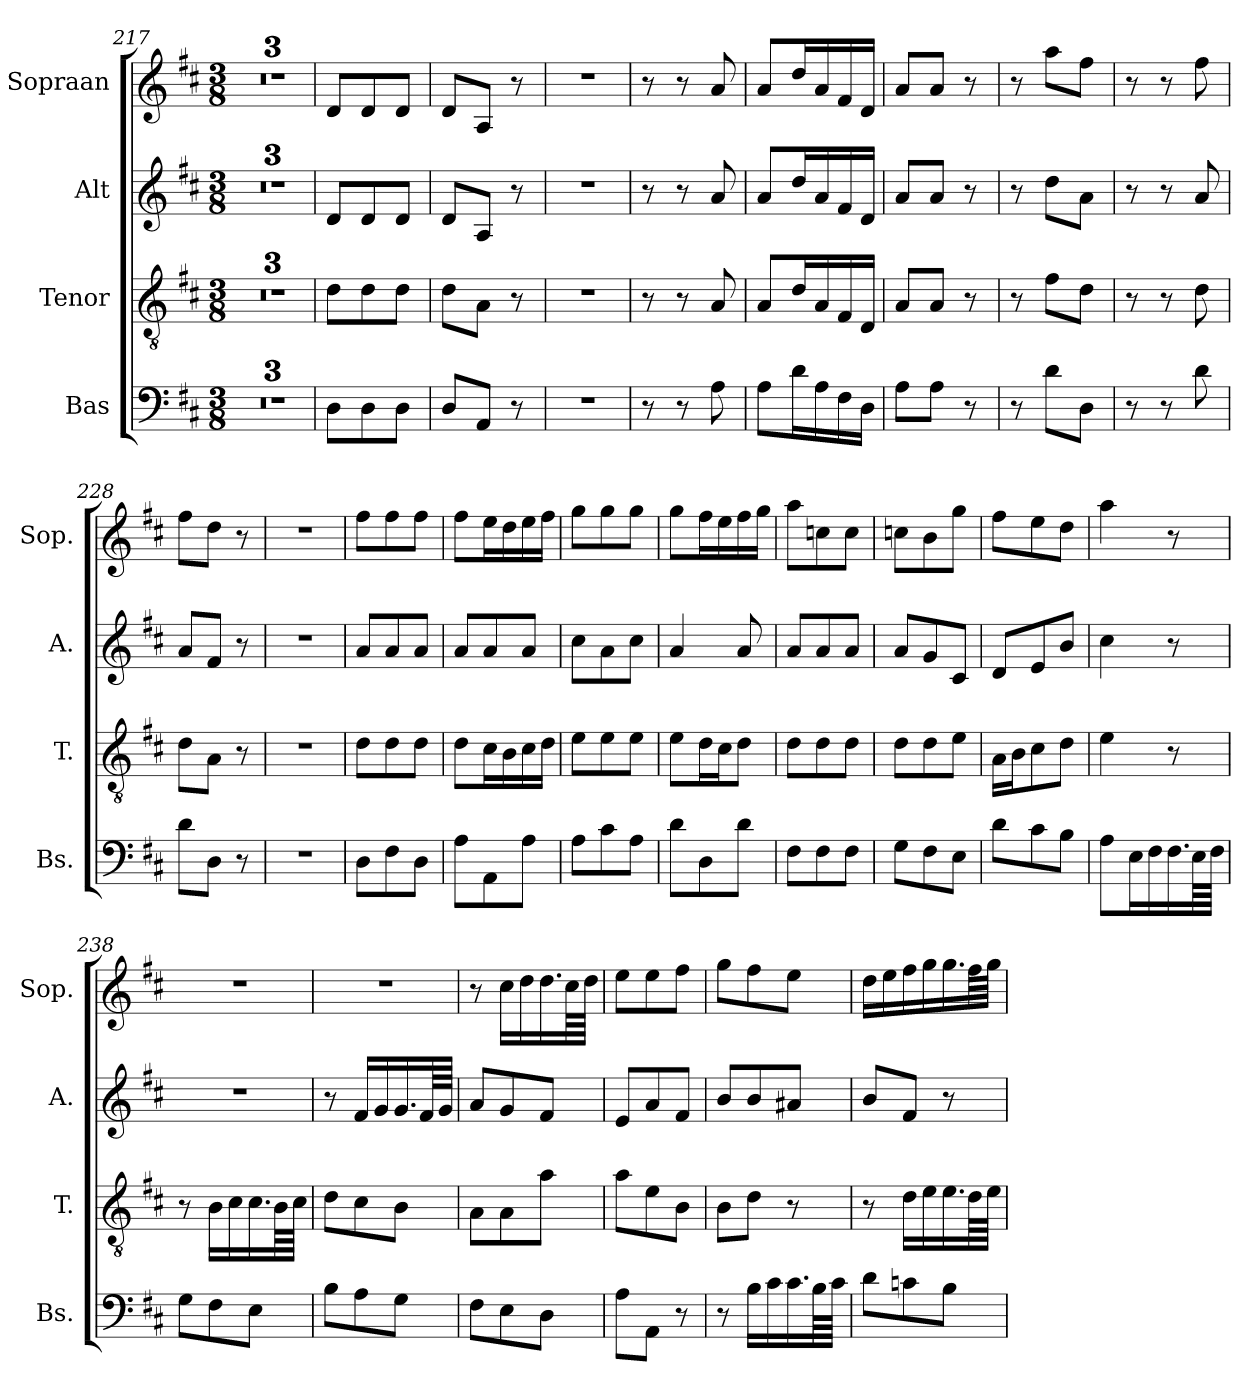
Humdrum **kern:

**kern	**kern	**kern	**kern
*part4	*part3	*part2	*part1
*staff4	*staff3	*staff2	*staff1
*I"Bas	*I"Tenor	*I"Alt	*I"Sopraan
*I'Bs.	*I'T.	*I'A.	*I'Sop.
*clefF4	*clefGv2	*clefG2	*clefG2
*k[f#c#]	*k[f#c#]	*k[f#c#]	*k[f#c#]
*M3/8	*M3/8	*M3/8	*M3/8
=217	=217	=217	=217
4.r	4.r	4.r	4.r
=218	=218	=218	=218
4.r	4.r	4.r	4.r
!!LO:LB:g=z
=219	=219	=219	=219
4.r	4.r	4.r	4.r
=220	=220	=220	=220
8D\L	8d\L	8d/L	8d/L
8D\	8d\	8d/	8d/
8D\J	8d\J	8d/J	8d/J
=221	=221	=221	=221
8D/L	8d\L	8d/L	8d/L
8AA/J	8A\J	8A/J	8A/J
8r	8r	8r	8r
=222	=222	=222	=222
4.r	4.r	4.r	4.r
=223	=223	=223	=223
8r	8r	8r	8r
8r	8r	8r	8r
8A\	8A/	8a/	8a/
=224	=224	=224	=224
8A\L	8A/L	8a/L	8a/L
16d\L	16d/L	16dd/L	16dd/L
16A\	16A/	16a/	16a/
16F#\	16F#/	16f#/	16f#/
16D\JJ	16D/JJ	16d/JJ	16d/JJ
=225	=225	=225	=225
8A\L	8A/L	8a/L	8a/L
8A\J	8A/J	8a/J	8a/J
8r	8r	8r	8r
=226	=226	=226	=226
8r	8r	8r	8r
8d\L	8f#\L	8dd\L	8aa\L
8D\J	8d\J	8a\J	8ff#\J
=227	=227	=227	=227
8r	8r	8r	8r
8r	8r	8r	8r
8d\	8d\	8a/	8ff#\
=228	=228	=228	=228
8d\L	8d\L	8a/L	8ff#\L
8D\J	8A\J	8f#/J	8dd\J
8r	8r	8r	8r
=229	=229	=229	=229
4.r	4.r	4.r	4.r
!!LO:PB:g=z
=230	=230	=230	=230
8D\L	8d\L	8a/L	8ff#\L
8F#\	8d\	8a/	8ff#\
8D\J	8d\J	8a/J	8ff#\J
=231	=231	=231	=231
8A\L	8d\L	8a/L	8ff#\L
8AA\	16c#\L	8a/	16ee\L
.	16B\	.	16dd\
8A\J	16c#\	8a/J	16ee\
.	16d\JJ	.	16ff#\JJ
=232	=232	=232	=232
8A\L	8e\L	8cc#\L	8gg\L
8c#\	8e\	8a\	8gg\
8A\J	8e\J	8cc#\J	8gg\J
=233	=233	=233	=233
8d\L	8e\L	4a/	8gg\L
8D\	16d\L	.	16ff#\L
.	16c#\J	.	16ee\
8d\J	8d\J	8a/	16ff#\
.	.	.	16gg\JJ
=234	=234	=234	=234
8F#\L	8d\L	8a/L	8aa\L
8F#\	8d\	8a/	8ccn\
8F#\J	8d\J	8a/J	8cc\J
=235	=235	=235	=235
8G\L	8d\L	8a/L	8ccn\L
8F#\	8d\	8g/	8b\
8E\J	8e\J	8c#/J	8gg\J
=236	=236	=236	=236
8d\L	16A\LL	8d/L	8ff#\L
.	16B\J	.	.
8c#\	8c#\	8e/	8ee\
8B\J	8d\J	8b/J	8dd\J
=237	=237	=237	=237
8A\L	4e\	4cc#\	4aa\
16E\L	.	.	.
16F#\	.	.	.
16.F#\	8r	8r	8r
64E\LL	.	.	.
64F#\JJJJ	.	.	.
!!LO:LB:g=z
=238	=238	=238	=238
8G\L	8r	4.r	4.r
8F#\	16B\LL	.	.
.	16c#\	.	.
8E\J	16.c#\	.	.
.	64B\LL	.	.
.	64c#\JJJJ	.	.
=239	=239	=239	=239
8B\L	8d\L	8r	4.r
8A\	8c#\	16f#/LL	.
.	.	16g/	.
8G\J	8B\J	16.g/	.
.	.	64f#/LL	.
.	.	64g/JJJJ	.
=240	=240	=240	=240
8F#\L	8A\L	8a/L	8r
8E\	8A\	8g/	16cc#\LL
.	.	.	16dd\
8D\J	8a\J	8f#/J	16.dd\
.	.	.	64cc#\LL
.	.	.	64dd\JJJJ
=241	=241	=241	=241
8A\L	8a\L	8e/L	8ee\L
8AA\J	8e\	8a/	8ee\
8r	8B\J	8f#/J	8ff#\J
=242	=242	=242	=242
8r	8B\L	8b/L	8gg\L
16B\LL	8d\J	8b/	8ff#\
16c#\	.	.	.
16.c#\	8r	8a#X/J	8ee\J
64B\LL	.	.	.
64c#\JJJJ	.	.	.
=243	=243	=243	=243
8d\L	8r	8b/L	16dd\LL
.	.	.	16ee\
8cn\	16d\LL	8f#/J	16ff#\
.	16e\	.	16gg\
8B\J	16.e\	8r	16.gg\
.	64d\LL	.	64ff#\LL
.	64e\JJJJ	.	64gg\JJJJ
=	=	=	=
*-	*-	*-	*-
